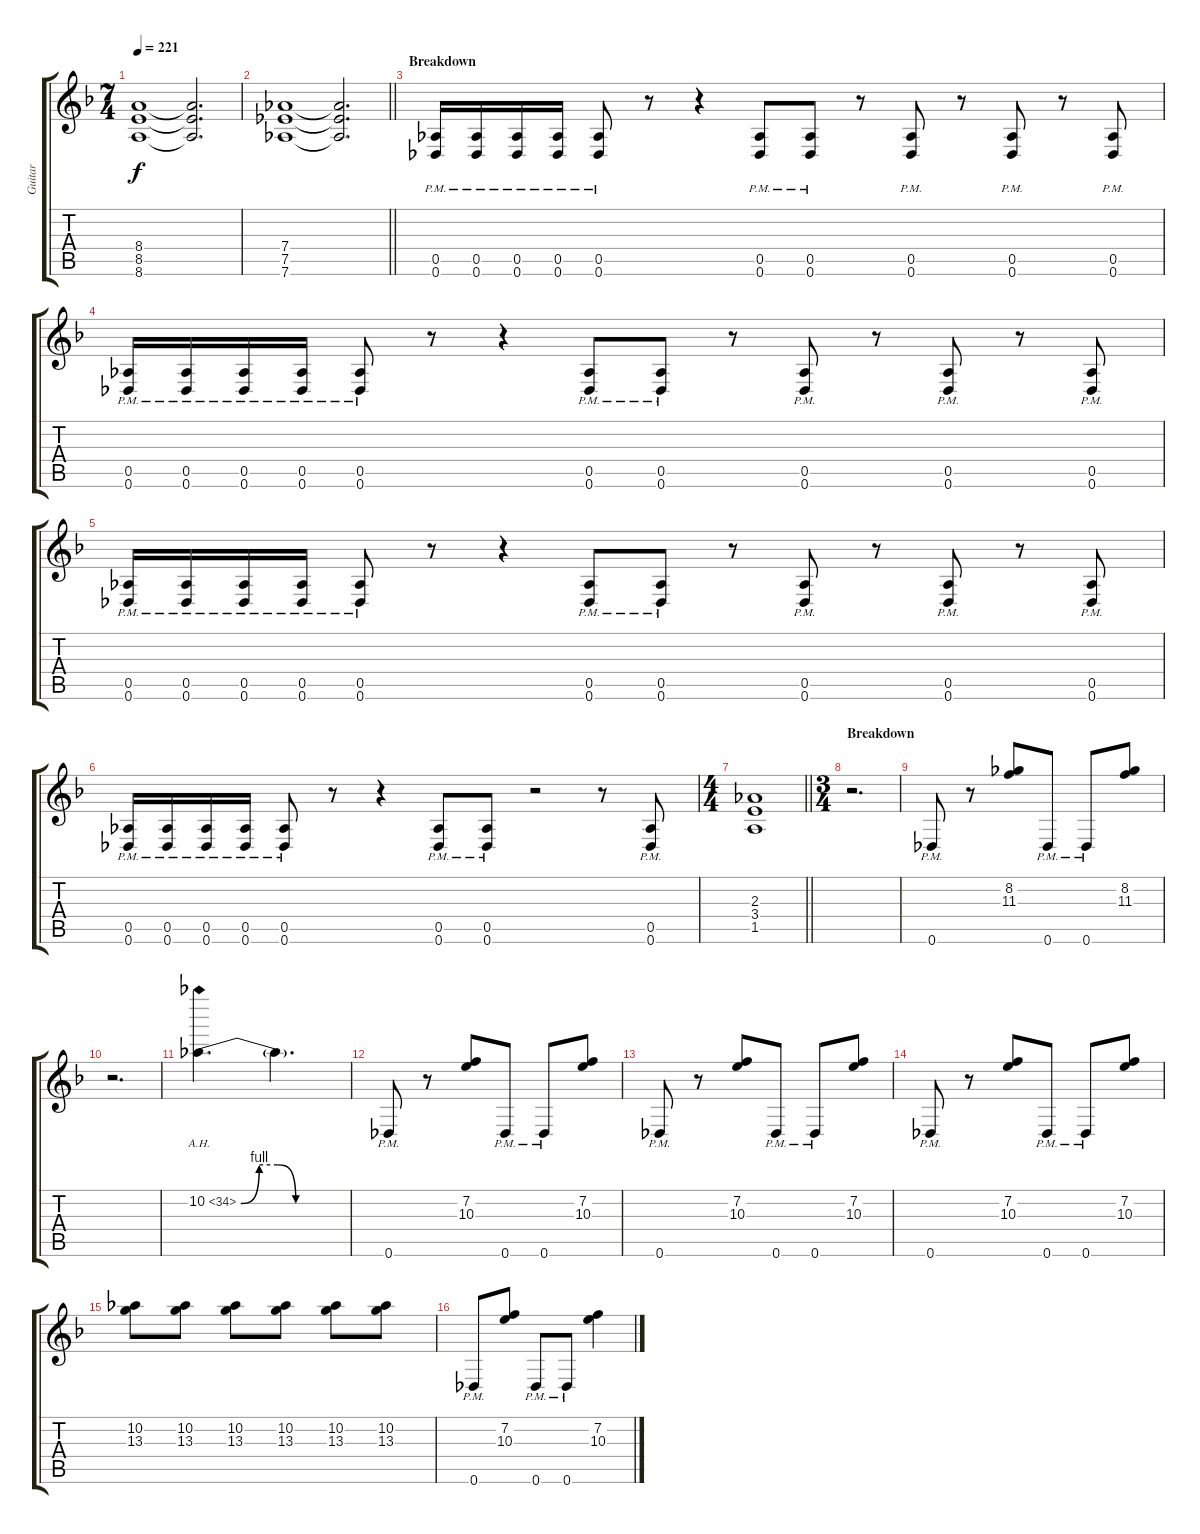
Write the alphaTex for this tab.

\track ("Guitar" "Guitar") {instrument distortionguitar}
\staff {score tabs}
\tuning (Eb4 Bb3 Gb3 Db3 Ab2 Db2) {hide}
\ts (7 4)
\tempo 221
\clef g2
\ks f
(8.4 8.5 8.6).1{dy f} (8.4{t} 8.5{t} 8.6{t}).2{d} |
\barLineRight lightlight
(7.4 7.5 7.6).1 (7.4{t} 7.5{t} 7.6{t}).2{d} |
\section ("" "Breakdown")
(0.5{pm} 0.6{pm}).16 (0.5{pm} 0.6{pm}).16 (0.5{pm} 0.6{pm}).16 (0.5{pm} 0.6{pm}).16 (0.5{pm} 0.6{pm}).8 r.8 r.4 (0.5{pm} 0.6{pm}).8 (0.5{pm} 0.6{pm}).8 r.8 (0.5{pm} 0.6{pm}).8 r.8 (0.5{pm} 0.6{pm}).8 r.8 (0.5{pm} 0.6{pm}).8 |
(0.5{pm} 0.6{pm}).16 (0.5{pm} 0.6{pm}).16 (0.5{pm} 0.6{pm}).16 (0.5{pm} 0.6{pm}).16 (0.5{pm} 0.6{pm}).8 r.8 r.4 (0.5{pm} 0.6{pm}).8 (0.5{pm} 0.6{pm}).8 r.8 (0.5{pm} 0.6{pm}).8 r.8 (0.5{pm} 0.6{pm}).8 r.8 (0.5{pm} 0.6{pm}).8 |
(0.5{pm} 0.6{pm}).16 (0.5{pm} 0.6{pm}).16 (0.5{pm} 0.6{pm}).16 (0.5{pm} 0.6{pm}).16 (0.5{pm} 0.6{pm}).8 r.8 r.4 (0.5{pm} 0.6{pm}).8 (0.5{pm} 0.6{pm}).8 r.8 (0.5{pm} 0.6{pm}).8 r.8 (0.5{pm} 0.6{pm}).8 r.8 (0.5{pm} 0.6{pm}).8 |
(0.5{pm} 0.6{pm}).16 (0.5{pm} 0.6{pm}).16 (0.5{pm} 0.6{pm}).16 (0.5{pm} 0.6{pm}).16 (0.5{pm} 0.6{pm}).8 r.8 r.4 (0.5{pm} 0.6{pm}).8 (0.5{pm} 0.6{pm}).8 r.2 r.8 (0.5{pm} 0.6{pm}).8 |
\ts (4 4)
\barLineRight lightlight
(2.3 3.4 1.5).1 |
\ts (3 4)
\section ("" "Breakdown")
r.2{d} |
0.6{pm}.8 r.8 (8.2 11.3).8 0.6{pm}.8 0.6{pm}.8 (8.2 11.3).8 |
r.2{d} |
10.2{be (custom 0 0 10 4 20 4 30 0 60 0) ah 24}.4{d} 10.2{t}.4{d} |
0.6{pm}.8 r.8 (7.2 10.3).8 0.6{pm}.8 0.6{pm}.8 (7.2 10.3).8 |
0.6{pm}.8 r.8 (7.2 10.3).8 0.6{pm}.8 0.6{pm}.8 (7.2 10.3).8 |
0.6{pm}.8 r.8 (7.2 10.3).8 0.6{pm}.8 0.6{pm}.8 (7.2 10.3).8 |
(10.2 13.3).8 (10.2 13.3).8 (10.2 13.3).8 (10.2 13.3).8 (10.2 13.3).8 (10.2 13.3).8 |
0.6{pm}.8 (7.2 10.3).8 0.6{pm}.8 0.6{pm}.8 (7.2 10.3).4
